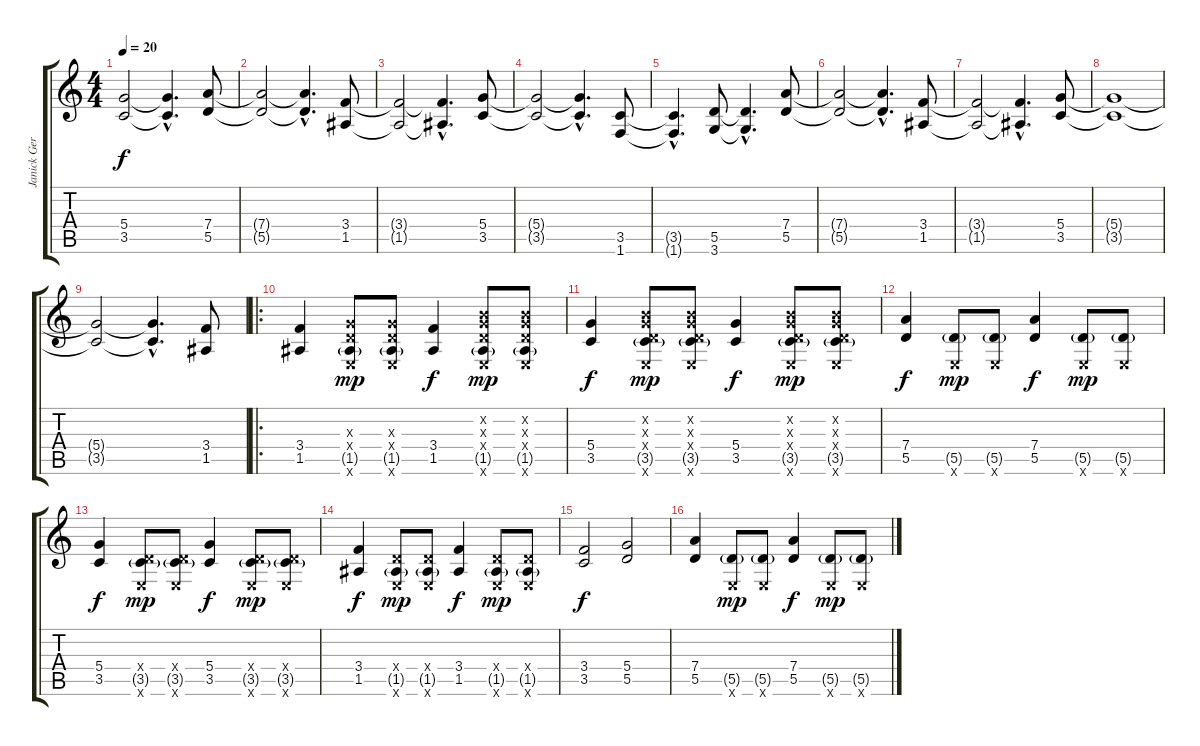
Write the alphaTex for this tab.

\track ("Janick Gers" "Janick Ger") {instrument overdrivenguitar}
\staff {score tabs}
\tuning (E4 B3 G3 D3 A2 E2) {hide}
\ts (4 4)
\tempo 20
\clef g2
\ks c
(5.4{t} 3.5{t}).2{dy f} (5.4{hac t} 3.5{hac t}).4{d} (7.4 5.5).8 |
(7.4{t} 5.5{t}).2 (7.4{hac t} 5.5{hac t}).4{d} (3.4 1.5).8 |
(3.4{t} 1.5{t}).2 (3.4{hac t} 1.5{hac t}).4{d} (5.4 3.5).8 |
(5.4{t} 3.5{t}).2 (5.4{hac t} 3.5{hac t}).4{d} (3.5 1.6).8 |
(3.5{hac t} 1.6{hac t}).4{d} (5.5 3.6).8 (5.5{hac t} 3.6{hac t}).4{d} (7.4 5.5).8 |
(7.4{t} 5.5{t}).2 (7.4{hac t} 5.5{hac t}).4{d} (3.4 1.5).8 |
(3.4{t} 1.5{t}).2 (3.4{hac t} 1.5{hac t}).4{d} (5.4 3.5).8 |
(5.4{t} 3.5{t}).1 |
(5.4{t} 3.5{t}).2 (5.4{hac t} 3.5{hac t}).4{d} (3.4 1.5).8 |
\ro
(3.4 1.5).4 (0.3{x} 0.4{x} 1.5{g} 0.6{x}).8{dy mp} (0.3{x} 0.4{x} 1.5{g} 0.6{x}).8 (3.4 1.5).4{dy f} (0.2{x} 0.3{x} 0.4{x} 1.5{g} 0.6{x}).8{dy mp} (0.2{x} 0.3{x} 0.4{x} 1.5{g} 0.6{x}).8 |
(5.4 3.5).4{dy f} (0.2{x} 0.3{x} 0.4{x} 3.5{g} 0.6{x}).8{dy mp} (0.2{x} 0.3{x} 0.4{x} 3.5{g} 0.6{x}).8 (5.4 3.5).4{dy f} (0.2{x} 0.3{x} 0.4{x} 3.5{g} 0.6{x}).8{dy mp} (0.2{x} 0.3{x} 0.4{x} 3.5{g} 0.6{x}).8 |
(7.4 5.5).4{dy f} (5.5{g} 0.6{x}).8{dy mp} (5.5{g} 0.6{x}).8 (7.4 5.5).4{dy f} (5.5{g} 0.6{x}).8{dy mp} (5.5{g} 0.6{x}).8 |
(5.4 3.5).4{dy f} (0.4{x} 3.5{g} 0.6{x}).8{dy mp} (0.4{x} 3.5{g} 0.6{x}).8 (5.4 3.5).4{dy f} (0.4{x} 3.5{g} 0.6{x}).8{dy mp} (0.4{x} 3.5{g} 0.6{x}).8 |
(3.4 1.5).4{dy f} (0.4{x} 1.5{g} 0.6{x}).8{dy mp} (0.4{x} 1.5{g} 0.6{x}).8 (3.4 1.5).4{dy f} (0.4{x} 1.5{g} 0.6{x}).8{dy mp} (0.4{x} 1.5{g} 0.6{x}).8 |
(3.4 3.5).2{dy f} (5.4 5.5).2 |
(7.4 5.5).4 (5.5{g} 0.6{x}).8{dy mp} (5.5{g} 0.6{x}).8 (7.4 5.5).4{dy f} (5.5{g} 0.6{x}).8{dy mp} (5.5{g} 0.6{x}).8
